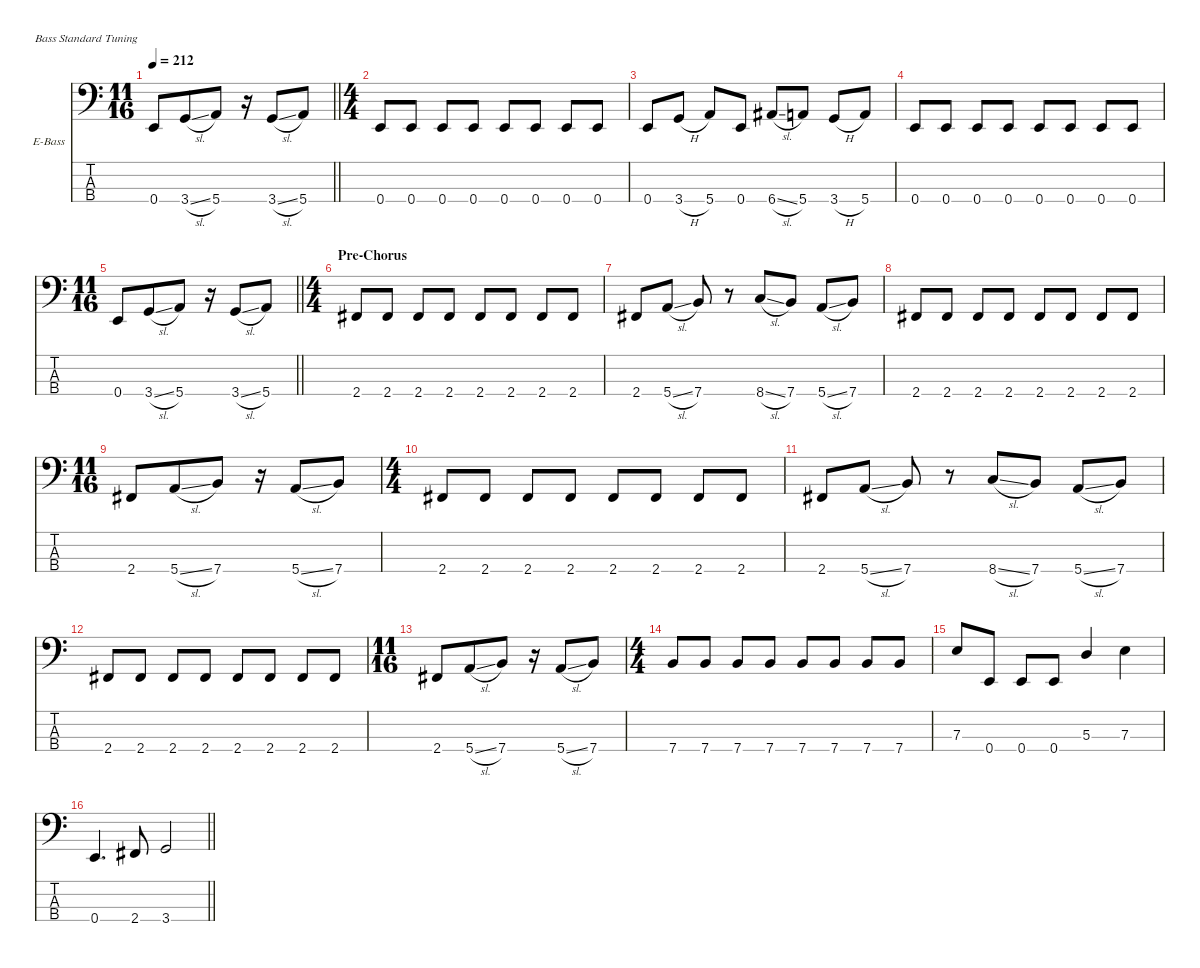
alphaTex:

\hideDynamics
\bracketExtendMode nobrackets
\firstSystemTrackNameOrientation horizontal
\otherSystemsTrackNameOrientation horizontal
\track ("Cliff Burton" "E-Bass") {instrument electricbassfinger}
\staff {score tabs}
\tuning (G2 D2 A1 E1)
\ts (11 16)
\beaming (8 3 2)
\tempo 212
\clef f4
\barLineRight lightlight
\ks c
0.4.8{dy fff beam Up} 3.4{sl}.8{beam Up} 5.4.8{beam Up} r.16{beam Up} 3.4{sl}.8{beam Up} 5.4.8{beam Up} |
\ts (4 4)
\beaming (8 2 2 2 2)
0.4.8{beam Up} 0.4.8{beam Up} 0.4.8{beam Up} 0.4.8{beam Up} 0.4.8{beam Up} 0.4.8{beam Up} 0.4.8{beam Up} 0.4.8{beam Up} |
0.4.8{beam Up} 3.4{h}.8{beam Up} 5.4.8{beam Up} 0.4.8{beam Up} 6.4{sl acc #}.8{beam Up} 5.4.8{beam Up} 3.4{h}.8{beam Up} 5.4.8{beam Up} |
0.4.8{beam Up} 0.4.8{beam Up} 0.4.8{beam Up} 0.4.8{beam Up} 0.4.8{beam Up} 0.4.8{beam Up} 0.4.8{beam Up} 0.4.8{beam Up} |
\ts (11 16)
\beaming (8 3 2)
\barLineRight lightlight
0.4.8{beam Up} 3.4{sl}.8{beam Up} 5.4.8{beam Up} r.16{beam Up} 3.4{sl}.8{beam Up} 5.4.8{beam Up} |
\ts (4 4)
\beaming (8 2 2 2 2)
\section ("" "Pre-Chorus")
2.4{acc #}.8{beam Up} 2.4{acc #}.8{beam Up} 2.4{acc #}.8{beam Up} 2.4{acc #}.8{beam Up} 2.4{acc #}.8{beam Up} 2.4{acc #}.8{beam Up} 2.4{acc #}.8{beam Up} 2.4{acc #}.8{beam Up} |
2.4{acc #}.8{beam Up} 5.4{sl}.8{beam Up} 7.4.8{beam Up} r.8{beam Up} 8.4{sl}.8{beam Up} 7.4.8{beam Up} 5.4{sl}.8{beam Up} 7.4.8{beam Up} |
2.4{acc #}.8{beam Up} 2.4{acc #}.8{beam Up} 2.4{acc #}.8{beam Up} 2.4{acc #}.8{beam Up} 2.4{acc #}.8{beam Up} 2.4{acc #}.8{beam Up} 2.4{acc #}.8{beam Up} 2.4{acc #}.8{beam Up} |
\ts (11 16)
\beaming (8 3 2)
2.4{acc #}.8{beam Up} 5.4{sl}.8{beam Up} 7.4.8{beam Up} r.16{beam Up} 5.4{sl}.8{beam Up} 7.4.8{beam Up} |
\ts (4 4)
\beaming (8 2 2 2 2)
2.4{acc #}.8{beam Up} 2.4{acc #}.8{beam Up} 2.4{acc #}.8{beam Up} 2.4{acc #}.8{beam Up} 2.4{acc #}.8{beam Up} 2.4{acc #}.8{beam Up} 2.4{acc #}.8{beam Up} 2.4{acc #}.8{beam Up} |
2.4{acc #}.8{beam Up} 5.4{sl}.8{beam Up} 7.4.8{beam Up} r.8{beam Up} 8.4{sl}.8{beam Up} 7.4.8{beam Up} 5.4{sl}.8{beam Up} 7.4.8{beam Up} |
2.4{acc #}.8{beam Up} 2.4{acc #}.8{beam Up} 2.4{acc #}.8{beam Up} 2.4{acc #}.8{beam Up} 2.4{acc #}.8{beam Up} 2.4{acc #}.8{beam Up} 2.4{acc #}.8{beam Up} 2.4{acc #}.8{beam Up} |
\ts (11 16)
\beaming (8 3 2)
2.4{acc #}.8{beam Up} 5.4{sl}.8{beam Up} 7.4.8{beam Up} r.16{beam Up} 5.4{sl}.8{beam Up} 7.4.8{beam Up} |
\ts (4 4)
\beaming (8 2 2 2 2)
7.4.8{beam Up} 7.4.8{beam Up} 7.4.8{beam Up} 7.4.8{beam Up} 7.4.8{beam Up} 7.4.8{beam Up} 7.4.8{beam Up} 7.4.8{beam Up} |
7.3.8{beam Up} 0.4.8{beam Up} 0.4.8{beam Up} 0.4.8{beam Up} 5.3.4{beam Up} 7.3.4{beam Down} |
\barLineRight lightlight
0.4.4{d beam Up} 2.4{acc #}.8{beam Up} 3.4.2{beam Up}
